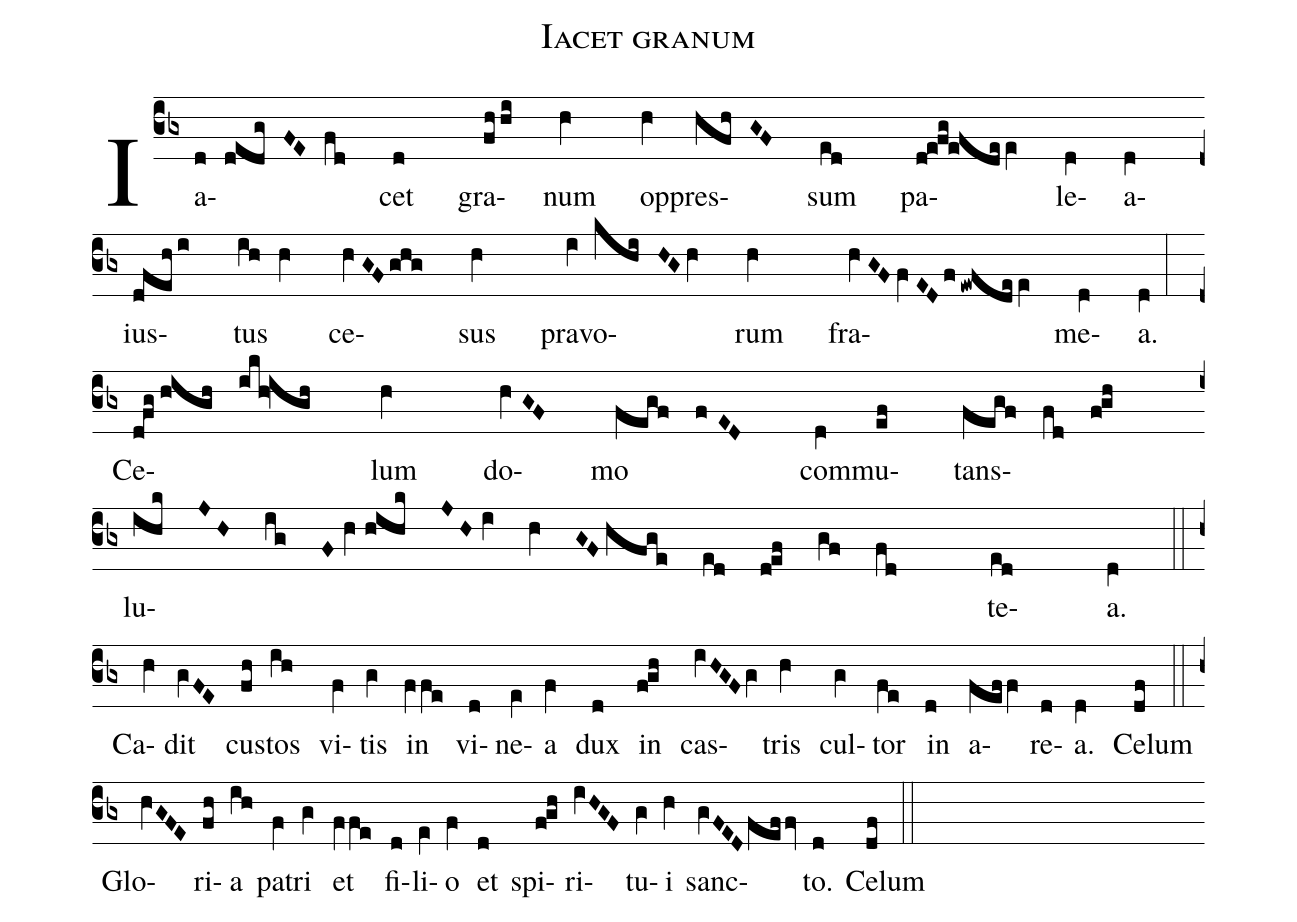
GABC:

name: Iacet granum;
%%
Ia(cb3d///dedg//FE///fd)cet(d) gra(fhhi)num(hV) op(hV)pres(hfh//GF)sum(ed) pa(d!efg!efdeeV)le(dV)a(dV)(z)
ius(dfehi)tus(ih///hV) ce(hVGFghg)sus(hV) pra(iV)vo(khi//HGhV)rum(hV) fra(hVGFfVEDfewfdeeV)me(dV)a.(dV:z)

Ce(dfghigh///ikh!igh)lum(hV) do(hVGF)mo(fegf///fED) com(dV)mu(ef)tans(fegf///fd///fgh)(z)
lu(ihk///JH///ig///FhVhihk///JHiV//hV//GFhfge///ed///def///gf///fd)te(ed)a.(dV) (::z)

Ꝟ Ca(///hV)dit(gVFE) cus(fh)tos(ih) vi(fV)tis(gV) in(fVfe) vi(d)ne(eV)a(fV) dux(d) in(fgh) cas(iVHGFgV)tris(hV) cul(gV)tor(fe) in(d) a(feffV)re(d)a.(dV) Celum(df) (::z)

Glo(///hVGFE)ri(fh)a(ih) pa(fV)tri(gV) et(fVfe) fi(d)li(eV)o(fV) et(d) spi(fgh)ri(iVHGF)tu(gV)i(hV) sanc(gVFEDfeffv)to.(d) Celum(df) (::)
